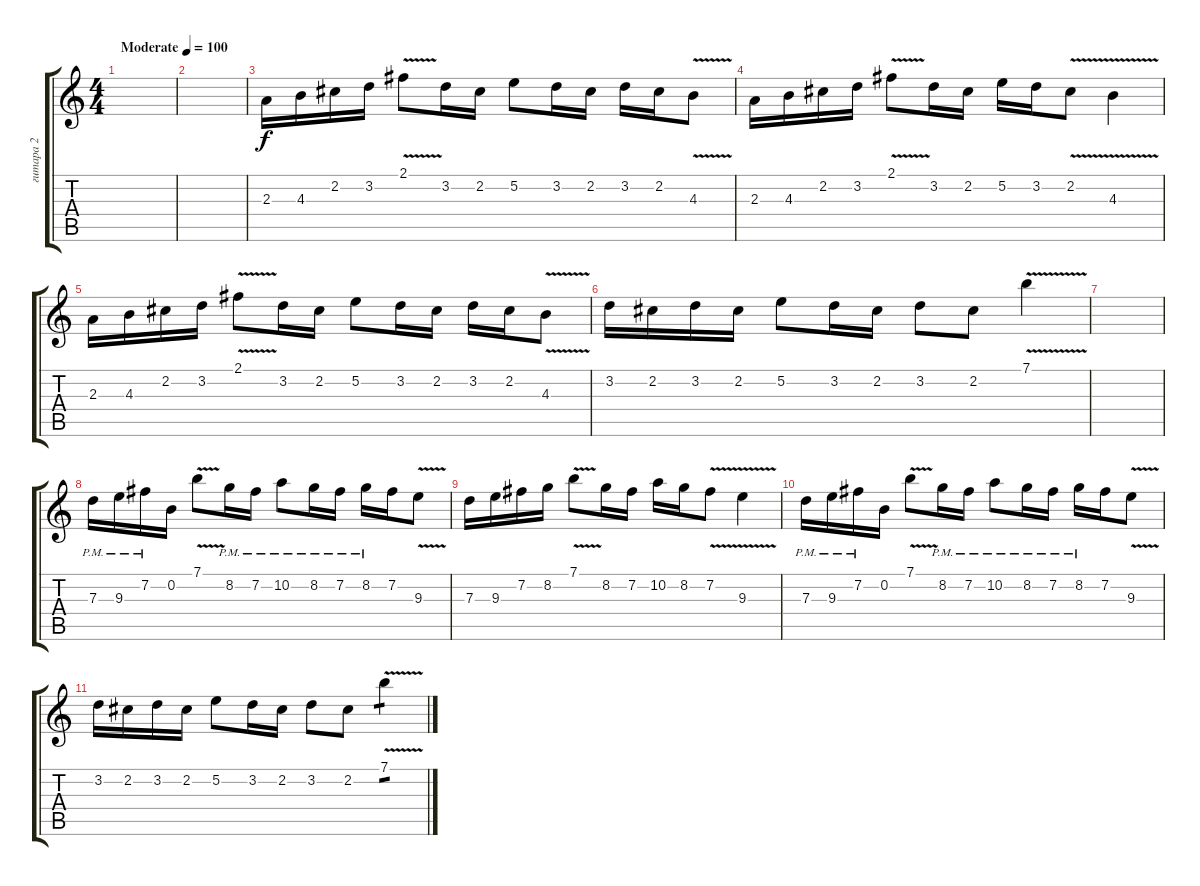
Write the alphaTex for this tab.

\track ("гитара 2" "гитара 2") {instrument distortionguitar bank 7}
\staff {score tabs}
\tuning (E4 B3 G3 D3 A2 E2) {hide}
\ts (4 4)
\tempo (100 "Moderate")
\clef g2
\ks c
|
|
2.3.16 4.3.16 2.2.16 3.2.16 2.1{v}.8 3.2.16 2.2.16 5.2.8 3.2.16 2.2.16 3.2.16 2.2.16 4.3{v}.8 |
2.3.16 4.3.16 2.2.16 3.2.16 2.1{v}.8 3.2.16 2.2.16 5.2.16 3.2.16 2.2{v}.8 4.3{v}.4 |
2.3.16 4.3.16 2.2.16 3.2.16 2.1{v}.8 3.2.16 2.2.16 5.2.8 3.2.16 2.2.16 3.2.16 2.2.16 4.3{v}.8 |
3.2.16 2.2.16 3.2.16 2.2.16 5.2.8 3.2.16 2.2.16 3.2.8 2.2.8 7.1{v}.4 |
|
7.3{pm}.16 9.3{pm}.16 7.2{pm}.16 0.2.16 7.1{v}.8 8.2{pm}.16 7.2{pm}.16 10.2{pm}.8 8.2{pm}.16 7.2{pm}.16 8.2{pm}.16 7.2.16 9.3{v}.8 |
7.3.16 9.3.16 7.2.16 8.2.16 7.1{v}.8 8.2.16 7.2.16 10.2.16 8.2.16 7.2{v}.8 9.3{v}.4 |
7.3{pm}.16 9.3{pm}.16 7.2{pm}.16 0.2.16 7.1{v}.8 8.2{pm}.16 7.2{pm}.16 10.2{pm}.8 8.2{pm}.16 7.2{pm}.16 8.2{pm}.16 7.2.16 9.3{v}.8 |
3.2.16 2.2.16 3.2.16 2.2.16 5.2.8 3.2.16 2.2.16 3.2.8 2.2.8 7.1{v}.4{tp 1}
